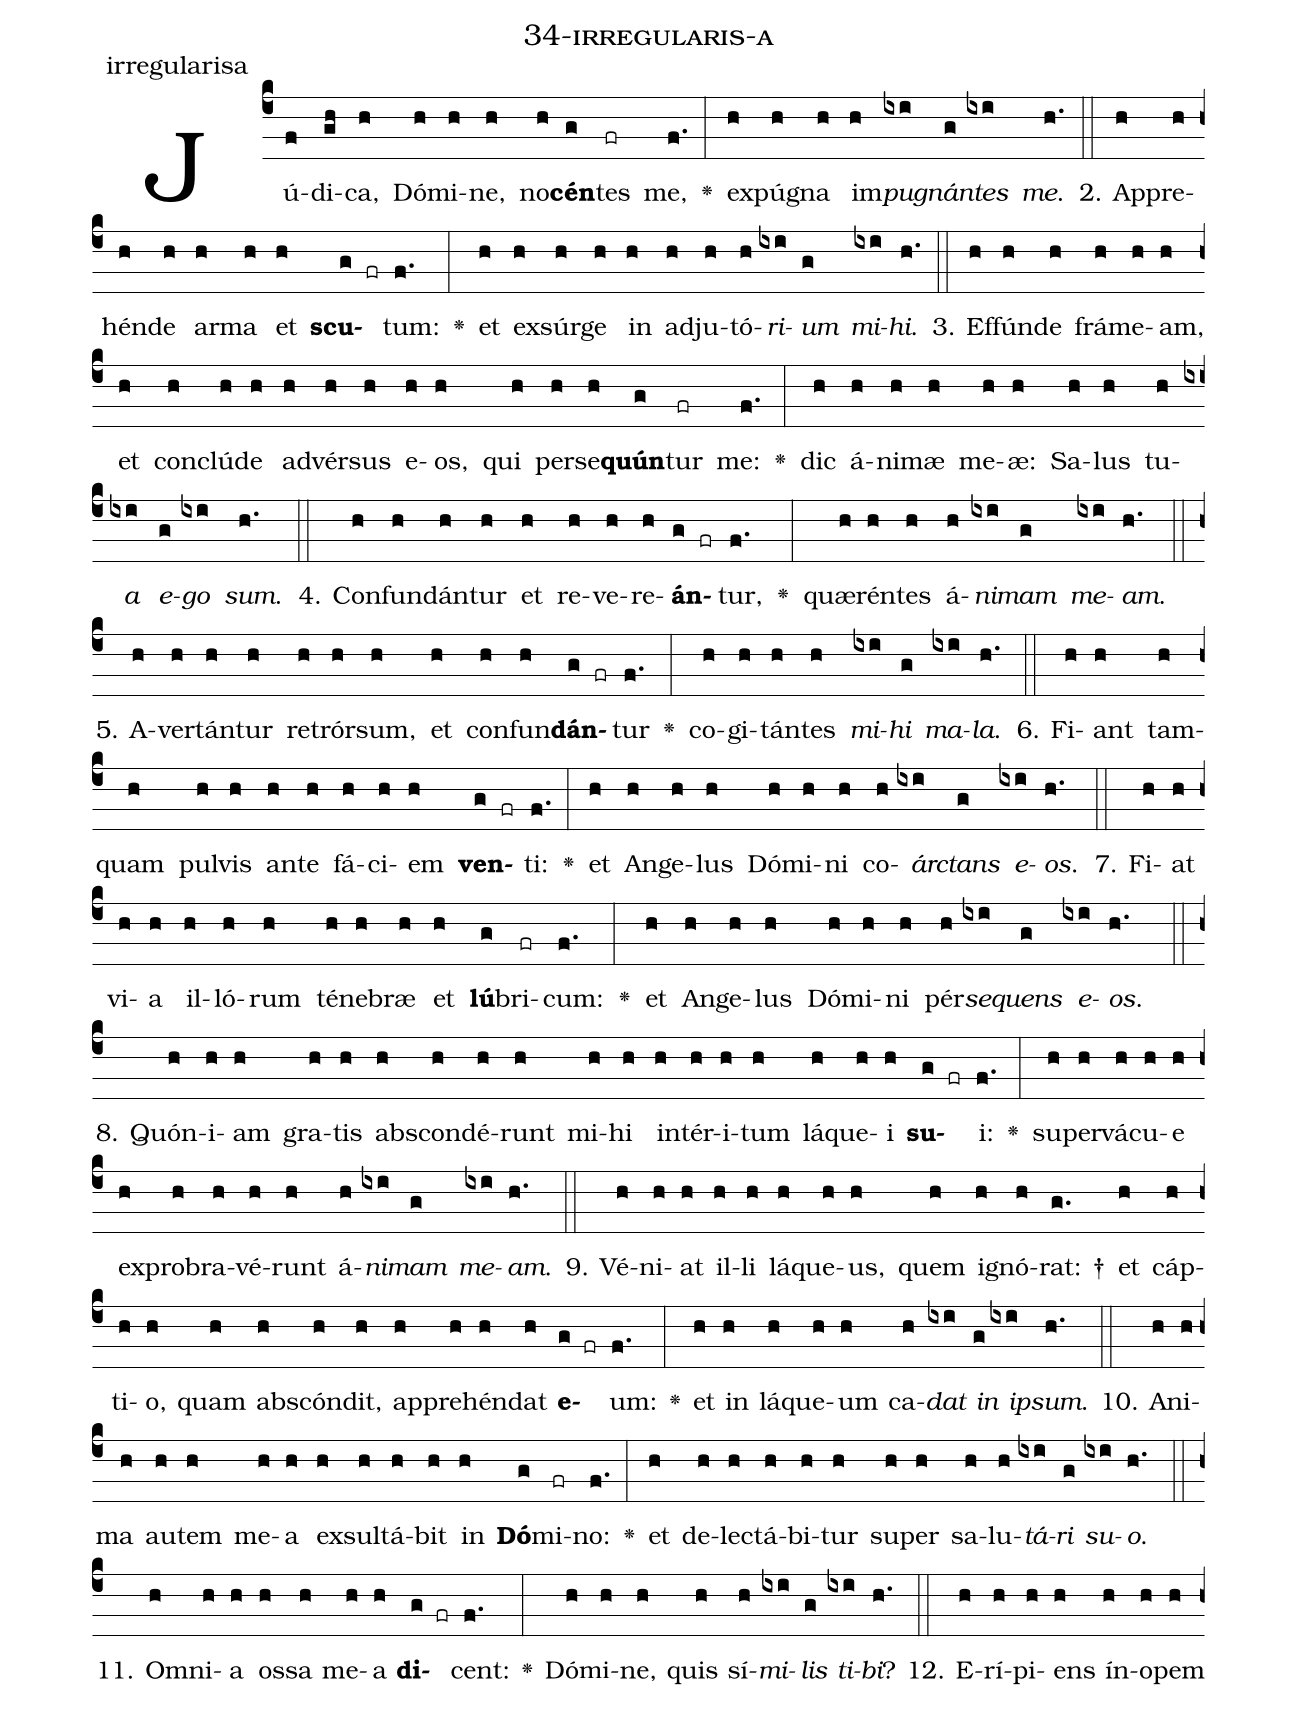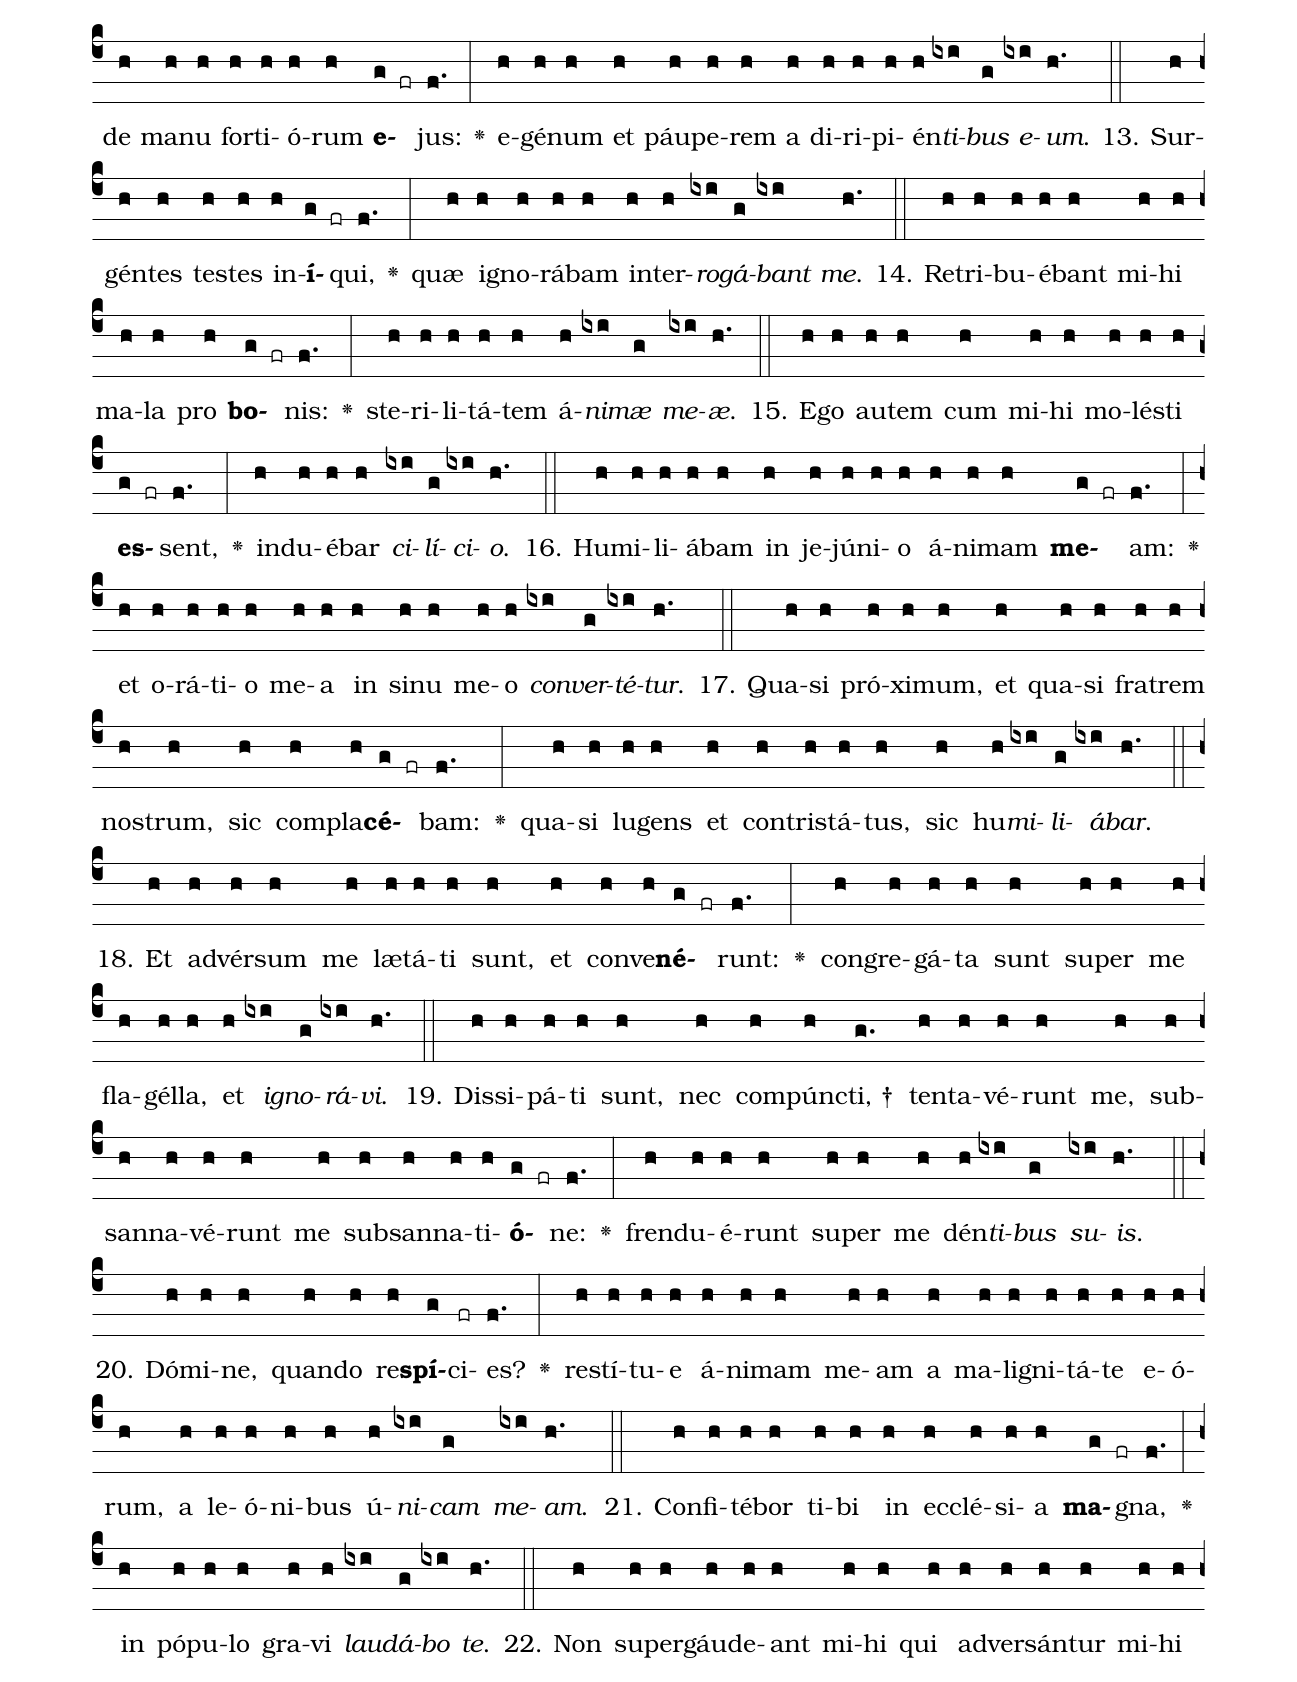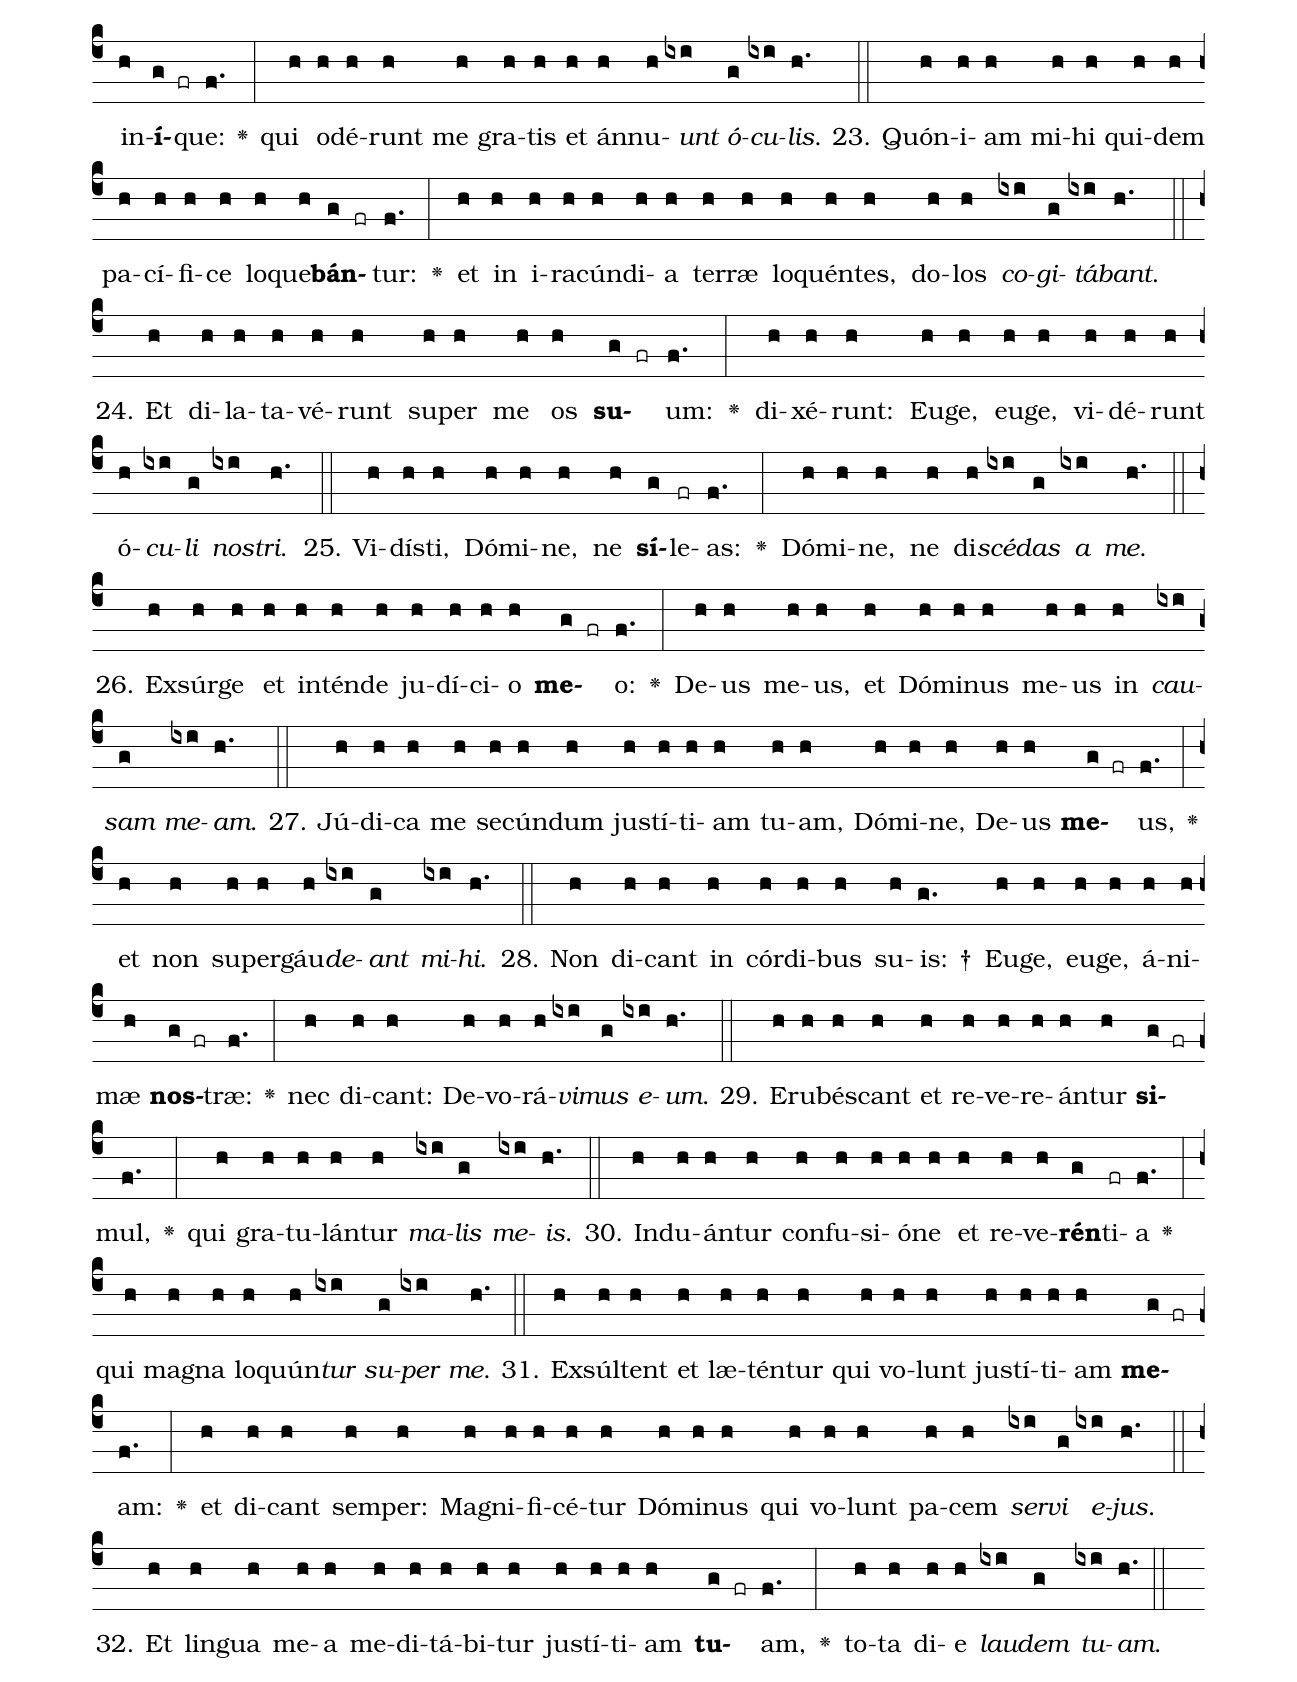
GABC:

name: 34-irregularis-a;
annotation: irregularisa;
%%
(c4)Jú(f)di(gh)ca,(h) Dó(h)mi(h)ne,(h) no(h)<b>cén</b>(g)tes(fr) me,(f.) <v>\greheightstar</v>(:) ex(h)pú(h)gna(h) im(h)<i>pu</i>(ixi)<i>gnán</i>(g)<i>tes</i>(ixi) <i>me</i>.(h.) (::)
2. Ap(h)pre(h)hén(h)de(h) ar(h)ma(h) et(h) <b>scu</b>(g fr)tum:(f.) <v>\greheightstar</v>(:) et(h) ex(h)súr(h)ge(h) in(h) ad(h)ju(h)tó(h)<i>ri</i>(ixi)<i>um</i>(g) <i>mi</i>(ixi)<i>hi</i>.(h.) (::)
3. Ef(h)fún(h)de(h) frá(h)me(h)am,(h) et(h) con(h)clú(h)de(h) ad(h)vér(h)sus(h) e(h)os,(h) qui(h) per(h)se(h)<b>quún</b>(g)tur(fr) me:(f.) <v>\greheightstar</v>(:) dic(h) á(h)ni(h)mæ(h) me(h)æ:(h) Sa(h)lus(h) tu(h)<i>a</i>(ixi) <i>e</i>(g)<i>go</i>(ixi) <i>sum</i>.(h.) (::)
4. Con(h)fun(h)dán(h)tur(h) et(h) re(h)ve(h)re(h)<b>án</b>(g fr)tur,(f.) <v>\greheightstar</v>(:) quæ(h)rén(h)tes(h) á(h)<i>ni</i>(ixi)<i>mam</i>(g) <i>me</i>(ixi)<i>am</i>.(h.) (::)
5. A(h)ver(h)tán(h)tur(h) re(h)trór(h)sum,(h) et(h) con(h)fun(h)<b>dán</b>(g fr)tur(f.) <v>\greheightstar</v>(:) co(h)gi(h)tán(h)tes(h) <i>mi</i>(ixi)<i>hi</i>(g) <i>ma</i>(ixi)<i>la</i>.(h.) (::)
6. Fi(h)ant(h) tam(h)quam(h) pul(h)vis(h) an(h)te(h) fá(h)ci(h)em(h) <b>ven</b>(g fr)ti:(f.) <v>\greheightstar</v>(:) et(h) An(h)ge(h)lus(h) Dó(h)mi(h)ni(h) co(h)<i>árc</i>(ixi)<i>tans</i>(g) <i>e</i>(ixi)<i>os</i>.(h.) (::)
7. Fi(h)at(h) vi(h)a(h) il(h)ló(h)rum(h) té(h)ne(h)bræ(h) et(h) <b>lú</b>(g)bri(fr)cum:(f.) <v>\greheightstar</v>(:) et(h) An(h)ge(h)lus(h) Dó(h)mi(h)ni(h) pér(h)<i>se</i>(ixi)<i>quens</i>(g) <i>e</i>(ixi)<i>os</i>.(h.) (::)
8. Quón(h)i(h)am(h) gra(h)tis(h) abs(h)con(h)dé(h)runt(h) mi(h)hi(h) in(h)tér(h)i(h)tum(h) lá(h)que(h)i(h) <b>su</b>(g fr)i:(f.) <v>\greheightstar</v>(:) su(h)per(h)vá(h)cu(h)e(h) ex(h)pro(h)bra(h)vé(h)runt(h) á(h)<i>ni</i>(ixi)<i>mam</i>(g) <i>me</i>(ixi)<i>am</i>.(h.) (::)
9. Vé(h)ni(h)at(h) il(h)li(h) lá(h)que(h)us,(h) quem(h) i(h)gnó(h)rat: †(g.) et(h) cáp(h)ti(h)o,(h) quam(h) abs(h)cón(h)dit,(h) ap(h)pre(h)hén(h)dat(h) <b>e</b>(g fr)um:(f.) <v>\greheightstar</v>(:) et(h) in(h) lá(h)que(h)um(h) ca(h)<i>dat</i>(ixi) <i>in</i>(g) <i>ip</i>(ixi)<i>sum</i>.(h.) (::)
10. A(h)ni(h)ma(h) au(h)tem(h) me(h)a(h) ex(h)sul(h)tá(h)bit(h) in(h) <b>Dó</b>(g)mi(fr)no:(f.) <v>\greheightstar</v>(:) et(h) de(h)lec(h)tá(h)bi(h)tur(h) su(h)per(h) sa(h)lu(h)<i>tá</i>(ixi)<i>ri</i>(g) <i>su</i>(ixi)<i>o</i>.(h.) (::)
11. Om(h)ni(h)a(h) os(h)sa(h) me(h)a(h) <b>di</b>(g fr)cent:(f.) <v>\greheightstar</v>(:) Dó(h)mi(h)ne,(h) quis(h) sí(h)<i>mi</i>(ixi)<i>lis</i>(g) <i>ti</i>(ixi)<i>bi</i>?(h.) (::)
12. E(h)rí(h)pi(h)ens(h) ín(h)o(h)pem(h) de(h) ma(h)nu(h) for(h)ti(h)ó(h)rum(h) <b>e</b>(g fr)jus:(f.) <v>\greheightstar</v>(:) e(h)gé(h)num(h) et(h) páu(h)pe(h)rem(h) a(h) di(h)ri(h)pi(h)én(h)<i>ti</i>(ixi)<i>bus</i>(g) <i>e</i>(ixi)<i>um</i>.(h.) (::)
13. Sur(h)gén(h)tes(h) tes(h)tes(h) in(h)<b>í</b>(g fr)qui,(f.) <v>\greheightstar</v>(:) quæ(h) i(h)gno(h)rá(h)bam(h) in(h)ter(h)<i>ro</i>(ixi)<i>gá</i>(g)<i>bant</i>(ixi) <i>me</i>.(h.) (::)
14. Re(h)tri(h)bu(h)é(h)bant(h) mi(h)hi(h) ma(h)la(h) pro(h) <b>bo</b>(g fr)nis:(f.) <v>\greheightstar</v>(:) ste(h)ri(h)li(h)tá(h)tem(h) á(h)<i>ni</i>(ixi)<i>mæ</i>(g) <i>me</i>(ixi)<i>æ</i>.(h.) (::)
15. E(h)go(h) au(h)tem(h) cum(h) mi(h)hi(h) mo(h)lés(h)ti(h) <b>es</b>(g fr)sent,(f.) <v>\greheightstar</v>(:) ind(h)u(h)é(h)bar(h) <i>ci</i>(ixi)<i>lí</i>(g)<i>ci</i>(ixi)<i>o</i>.(h.) (::)
16. Hu(h)mi(h)li(h)á(h)bam(h) in(h) je(h)jú(h)ni(h)o(h) á(h)ni(h)mam(h) <b>me</b>(g fr)am:(f.) <v>\greheightstar</v>(:) et(h) o(h)rá(h)ti(h)o(h) me(h)a(h) in(h) si(h)nu(h) me(h)o(h) <i>con</i>(ixi)<i>ver</i>(g)<i>té</i>(ixi)<i>tur</i>.(h.) (::)
17. Qua(h)si(h) pró(h)xi(h)mum,(h) et(h) qua(h)si(h) fra(h)trem(h) nos(h)trum,(h) sic(h) com(h)pla(h)<b>cé</b>(g fr)bam:(f.) <v>\greheightstar</v>(:) qua(h)si(h) lu(h)gens(h) et(h) con(h)tris(h)tá(h)tus,(h) sic(h) hu(h)<i>mi</i>(ixi)<i>li</i>(g)<i>á</i>(ixi)<i>bar</i>.(h.) (::)
18. Et(h) ad(h)vér(h)sum(h) me(h) læ(h)tá(h)ti(h) sunt,(h) et(h) con(h)ve(h)<b>né</b>(g fr)runt:(f.) <v>\greheightstar</v>(:) con(h)gre(h)gá(h)ta(h) sunt(h) su(h)per(h) me(h) fla(h)gél(h)la,(h) et(h) <i>i</i>(ixi)<i>gno</i>(g)<i>rá</i>(ixi)<i>vi</i>.(h.) (::)
19. Dis(h)si(h)pá(h)ti(h) sunt,(h) nec(h) com(h)púnc(h)ti, †(g.) ten(h)ta(h)vé(h)runt(h) me,(h) sub(h)san(h)na(h)vé(h)runt(h) me(h) sub(h)san(h)na(h)ti(h)<b>ó</b>(g fr)ne:(f.) <v>\greheightstar</v>(:) fren(h)du(h)é(h)runt(h) su(h)per(h) me(h) dén(h)<i>ti</i>(ixi)<i>bus</i>(g) <i>su</i>(ixi)<i>is</i>.(h.) (::)
20. Dó(h)mi(h)ne,(h) quan(h)do(h) re(h)<b>spí</b>(g)ci(fr)es?(f.) <v>\greheightstar</v>(:) re(h)stí(h)tu(h)e(h) á(h)ni(h)mam(h) me(h)am(h) a(h) ma(h)li(h)gni(h)tá(h)te(h) e(h)ó(h)rum,(h) a(h) le(h)ó(h)ni(h)bus(h) ú(h)<i>ni</i>(ixi)<i>cam</i>(g) <i>me</i>(ixi)<i>am</i>.(h.) (::)
21. Con(h)fi(h)té(h)bor(h) ti(h)bi(h) in(h) ec(h)clé(h)si(h)a(h) <b>ma</b>(g fr)gna,(f.) <v>\greheightstar</v>(:) in(h) pó(h)pu(h)lo(h) gra(h)vi(h) <i>lau</i>(ixi)<i>dá</i>(g)<i>bo</i>(ixi) <i>te</i>.(h.) (::)
22. Non(h) su(h)per(h)gáu(h)de(h)ant(h) mi(h)hi(h) qui(h) ad(h)ver(h)sán(h)tur(h) mi(h)hi(h) in(h)<b>í</b>(g fr)que:(f.) <v>\greheightstar</v>(:) qui(h) o(h)dé(h)runt(h) me(h) gra(h)tis(h) et(h) án(h)nu(h)<i>unt</i>(ixi) <i>ó</i>(g)<i>cu</i>(ixi)<i>lis</i>.(h.) (::)
23. Quón(h)i(h)am(h) mi(h)hi(h) qui(h)dem(h) pa(h)cí(h)fi(h)ce(h) lo(h)que(h)<b>bán</b>(g fr)tur:(f.) <v>\greheightstar</v>(:) et(h) in(h) i(h)ra(h)cún(h)di(h)a(h) ter(h)ræ(h) lo(h)quén(h)tes,(h) do(h)los(h) <i>co</i>(ixi)<i>gi</i>(g)<i>tá</i>(ixi)<i>bant</i>.(h.) (::)
24. Et(h) di(h)la(h)ta(h)vé(h)runt(h) su(h)per(h) me(h) os(h) <b>su</b>(g fr)um:(f.) <v>\greheightstar</v>(:) di(h)xé(h)runt:(h) Eu(h)ge,(h) eu(h)ge,(h) vi(h)dé(h)runt(h) ó(h)<i>cu</i>(ixi)<i>li</i>(g) <i>nos</i>(ixi)<i>tri</i>.(h.) (::)
25. Vi(h)dís(h)ti,(h) Dó(h)mi(h)ne,(h) ne(h) <b>sí</b>(g)le(fr)as:(f.) <v>\greheightstar</v>(:) Dó(h)mi(h)ne,(h) ne(h) di(h)<i>scé</i>(ixi)<i>das</i>(g) <i>a</i>(ixi) <i>me</i>.(h.) (::)
26. Ex(h)súr(h)ge(h) et(h) in(h)tén(h)de(h) ju(h)dí(h)ci(h)o(h) <b>me</b>(g fr)o:(f.) <v>\greheightstar</v>(:) De(h)us(h) me(h)us,(h) et(h) Dó(h)mi(h)nus(h) me(h)us(h) in(h) <i>cau</i>(ixi)<i>sam</i>(g) <i>me</i>(ixi)<i>am</i>.(h.) (::)
27. Jú(h)di(h)ca(h) me(h) se(h)cún(h)dum(h) jus(h)tí(h)ti(h)am(h) tu(h)am,(h) Dó(h)mi(h)ne,(h) De(h)us(h) <b>me</b>(g fr)us,(f.) <v>\greheightstar</v>(:) et(h) non(h) su(h)per(h)gáu(h)<i>de</i>(ixi)<i>ant</i>(g) <i>mi</i>(ixi)<i>hi</i>.(h.) (::)
28. Non(h) di(h)cant(h) in(h) cór(h)di(h)bus(h) su(h)is: †(g.) Eu(h)ge,(h) eu(h)ge,(h) á(h)ni(h)mæ(h) <b>nos</b>(g fr)træ:(f.) <v>\greheightstar</v>(:) nec(h) di(h)cant:(h) De(h)vo(h)rá(h)<i>vi</i>(ixi)<i>mus</i>(g) <i>e</i>(ixi)<i>um</i>.(h.) (::)
29. E(h)ru(h)bés(h)cant(h) et(h) re(h)ve(h)re(h)án(h)tur(h) <b>si</b>(g fr)mul,(f.) <v>\greheightstar</v>(:) qui(h) gra(h)tu(h)lán(h)tur(h) <i>ma</i>(ixi)<i>lis</i>(g) <i>me</i>(ixi)<i>is</i>.(h.) (::)
30. Ind(h)u(h)án(h)tur(h) con(h)fu(h)si(h)ó(h)ne(h) et(h) re(h)ve(h)<b>rén</b>(g)ti(fr)a(f.) <v>\greheightstar</v>(:) qui(h) ma(h)gna(h) lo(h)quún(h)<i>tur</i>(ixi) <i>su</i>(g)<i>per</i>(ixi) <i>me</i>.(h.) (::)
31. Ex(h)súl(h)tent(h) et(h) læ(h)tén(h)tur(h) qui(h) vo(h)lunt(h) jus(h)tí(h)ti(h)am(h) <b>me</b>(g fr)am:(f.) <v>\greheightstar</v>(:) et(h) di(h)cant(h) sem(h)per:(h) Ma(h)gni(h)fi(h)cé(h)tur(h) Dó(h)mi(h)nus(h) qui(h) vo(h)lunt(h) pa(h)cem(h) <i>ser</i>(ixi)<i>vi</i>(g) <i>e</i>(ixi)<i>jus</i>.(h.) (::)
32. Et(h) lin(h)gua(h) me(h)a(h) me(h)di(h)tá(h)bi(h)tur(h) jus(h)tí(h)ti(h)am(h) <b>tu</b>(g fr)am,(f.) <v>\greheightstar</v>(:) to(h)ta(h) di(h)e(h) <i>lau</i>(ixi)<i>dem</i>(g) <i>tu</i>(ixi)<i>am</i>.(h.) (::)
